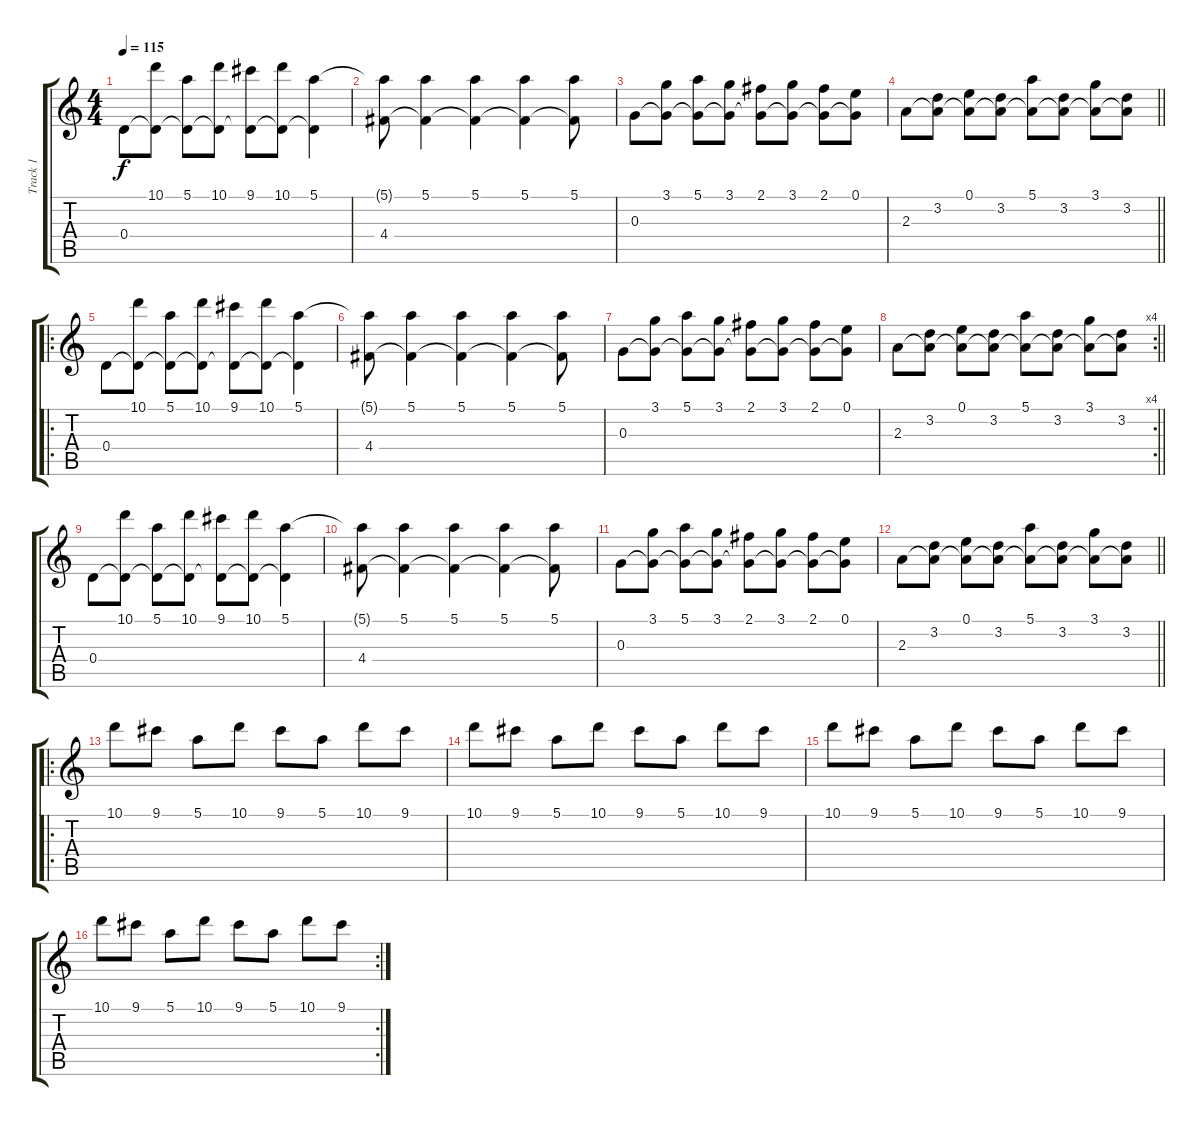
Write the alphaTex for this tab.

\track ("Track 1" "Track 1") {instrument acousticguitarnylon}
\staff {score tabs}
\tuning (E4 B3 G3 D3 A2 E2) {hide}
\ts (4 4)
\tempo 115
\clef g2
\ks c
0.4.8{dy f} (10.1 0.4{t}).8 (5.1 0.4{t}).8 (10.1 0.4{t}).8 (9.1 0.4{t}).8 (10.1 0.4{t}).8 (5.1 0.4{t}).4 |
(5.1{t} 4.4).8 (5.1 4.4{t}).4 (5.1 4.4{t}).4 (5.1 4.4{t}).4 (5.1 4.4{t}).8 |
0.3.8 (3.1 0.3{t}).8 (5.1 0.3{t}).8 (3.1 0.3{t}).8 (2.1 0.3{t}).8 (3.1 0.3{t}).8 (2.1 0.3{t}).8 (0.1 0.3{t}).8 |
\barLineRight lightlight
2.3.8 (3.2 2.3{t}).8 (0.1 2.3{t}).8 (3.2 2.3{t}).8 (5.1 2.3{t}).8 (3.2 2.3{t}).8 (3.1 2.3{t}).8 (3.2 2.3{t}).8 |
\ro
0.4.8 (10.1 0.4{t}).8 (5.1 0.4{t}).8 (10.1 0.4{t}).8 (9.1 0.4{t}).8 (10.1 0.4{t}).8 (5.1 0.4{t}).4 |
(5.1{t} 4.4).8 (5.1 4.4{t}).4 (5.1 4.4{t}).4 (5.1 4.4{t}).4 (5.1 4.4{t}).8 |
0.3.8 (3.1 0.3{t}).8 (5.1 0.3{t}).8 (3.1 0.3{t}).8 (2.1 0.3{t}).8 (3.1 0.3{t}).8 (2.1 0.3{t}).8 (0.1 0.3{t}).8 |
\rc 4
\barLineRight lightlight
2.3.8 (3.2 2.3{t}).8 (0.1 2.3{t}).8 (3.2 2.3{t}).8 (5.1 2.3{t}).8 (3.2 2.3{t}).8 (3.1 2.3{t}).8 (3.2 2.3{t}).8 |
0.4.8 (10.1 0.4{t}).8 (5.1 0.4{t}).8 (10.1 0.4{t}).8 (9.1 0.4{t}).8 (10.1 0.4{t}).8 (5.1 0.4{t}).4 |
(5.1{t} 4.4).8 (5.1 4.4{t}).4 (5.1 4.4{t}).4 (5.1 4.4{t}).4 (5.1 4.4{t}).8 |
0.3.8 (3.1 0.3{t}).8 (5.1 0.3{t}).8 (3.1 0.3{t}).8 (2.1 0.3{t}).8 (3.1 0.3{t}).8 (2.1 0.3{t}).8 (0.1 0.3{t}).8 |
\barLineRight lightlight
2.3.8 (3.2 2.3{t}).8 (0.1 2.3{t}).8 (3.2 2.3{t}).8 (5.1 2.3{t}).8 (3.2 2.3{t}).8 (3.1 2.3{t}).8 (3.2 2.3{t}).8 |
\ro
10.1.8 9.1.8 5.1.8 10.1.8 9.1.8 5.1.8 10.1.8 9.1.8 |
10.1.8 9.1.8 5.1.8 10.1.8 9.1.8 5.1.8 10.1.8 9.1.8 |
10.1.8 9.1.8 5.1.8 10.1.8 9.1.8 5.1.8 10.1.8 9.1.8 |
\rc 2
10.1.8 9.1.8 5.1.8 10.1.8 9.1.8 5.1.8 10.1.8 9.1.8
